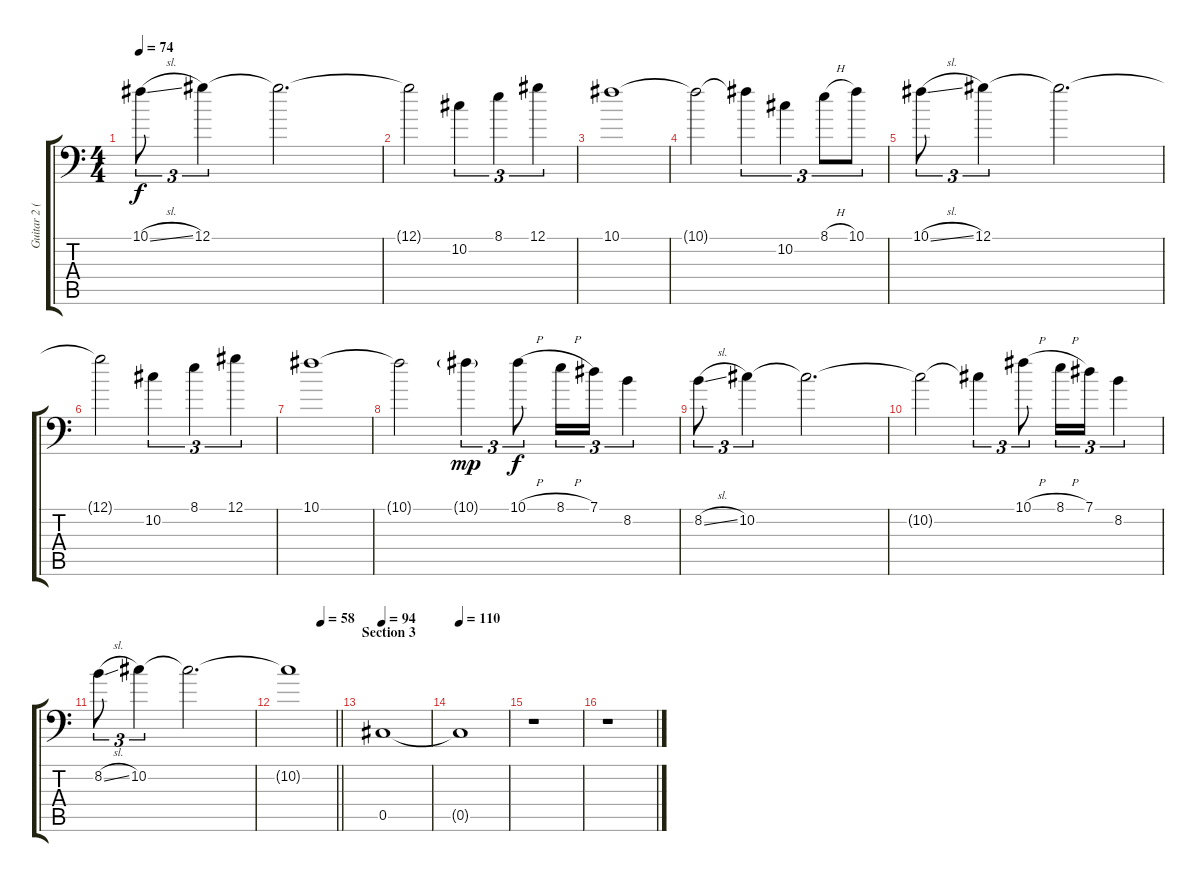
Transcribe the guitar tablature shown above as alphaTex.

\track ("Guitar 2 (Clean)" "Guitar 2 (") {instrument electricguitarjazz}
\staff {score tabs}
\tuning (Ab3 Eb3 B2 Gb2 Db2 Ab1) {hide}
\ts (4 4)
\tempo 74
\clef f4
\ks c
10.1{sl}.8{tu (3 2) dy f} 12.1.4{tu (3 2)} 12.1{t}.2{d} |
12.1{t}.2 10.2.4{tu (3 2)} 8.1.4{tu (3 2)} 12.1.4{tu (3 2)} |
10.1.1 |
10.1{t}.2 10.1{t}.4{tu (3 2)} 10.2.4{tu (3 2)} 8.1{h}.8{tu (3 2)} 10.1.8{tu (3 2)} |
10.1{sl}.8{tu (3 2)} 12.1.4{tu (3 2)} 12.1{t}.2{d} |
12.1{t}.2 10.2.4{tu (3 2)} 8.1.4{tu (3 2)} 12.1.4{tu (3 2)} |
10.1.1 |
10.1{t}.2 10.1{g}.4{tu (3 2) dy mp} 10.1{h}.8{tu (3 2) dy f} 8.1{h}.16{tu (3 2)} 7.1.16{tu (3 2)} 8.2.4{tu (3 2)} |
8.2{sl}.8{tu (3 2)} 10.2.4{tu (3 2)} 10.2{t}.2{d} |
10.2{t}.2 10.2{t}.4{tu (3 2)} 10.1{h}.8{tu (3 2)} 8.1{h}.16{tu (3 2)} 7.1.16{tu (3 2)} 8.2.4{tu (3 2)} |
8.2{sl}.8{tu (3 2)} 10.2.4{tu (3 2)} 10.2{t}.2{d} |
\tempo (58 0.6979166666666666)
\barLineRight lightlight
10.2{t}.1 |
\section ("" "Section 3")
\tempo 94
0.5.1{volume 0} |
\tempo 110
0.5{t}.1 |
r.1 |
r.1
